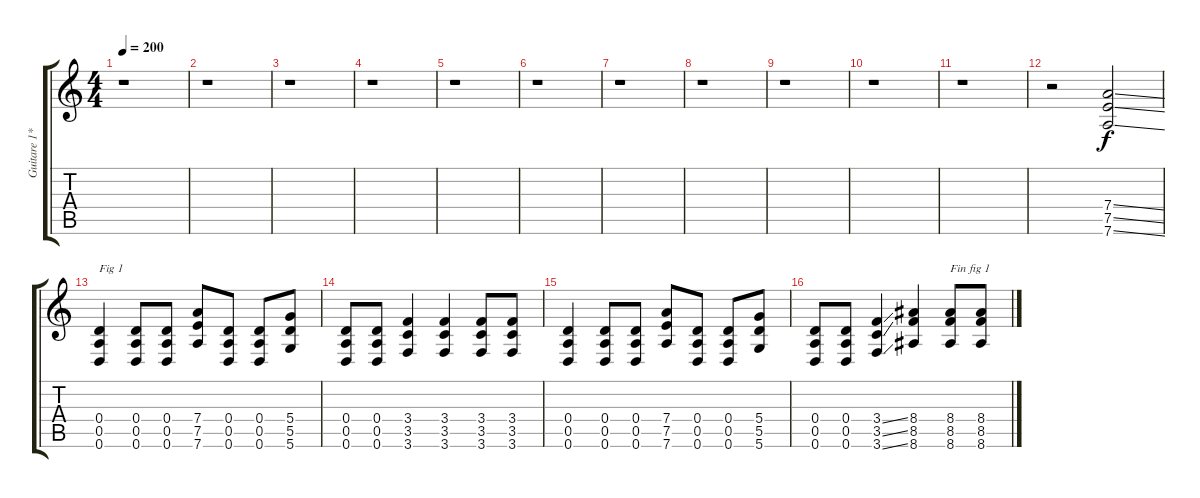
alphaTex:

\track ("Guitare 1* dropped D" "Guitare 1*") {instrument distortionguitar}
\staff {score tabs}
\tuning (E4 B3 G3 D3 A2 D2) {hide}
\ts (4 4)
\tempo 200
\clef g2
\ks c
r.1{dy f instrument distortionguitar} |
r.1 |
r.1 |
r.1 |
r.1 |
r.1 |
r.1 |
r.1 |
r.1 |
r.1 |
r.1 |
r.2 (7.4{ss} 7.5{ss} 7.6{ss}).2 |
(0.4 0.5 0.6).4{txt "Fig 1"} (0.4 0.5 0.6).8 (0.4 0.5 0.6).8 (7.4 7.5 7.6).8 (0.4 0.5 0.6).8 (0.4 0.5 0.6).8 (5.4 5.5 5.6).8 |
(0.4 0.5 0.6).8 (0.4 0.5 0.6).8 (3.4 3.5 3.6).4 (3.4 3.5 3.6).4 (3.4 3.5 3.6).8 (3.4 3.5 3.6).8 |
(0.4 0.5 0.6).4 (0.4 0.5 0.6).8 (0.4 0.5 0.6).8 (7.4 7.5 7.6).8 (0.4 0.5 0.6).8 (0.4 0.5 0.6).8 (5.4 5.5 5.6).8 |
(0.4 0.5 0.6).8 (0.4 0.5 0.6).8 (3.4{ss} 3.5{ss} 3.6{ss}).4 (8.4 8.5 8.6).4 (8.4 8.5 8.6).8{txt "Fin fig 1"} (8.4 8.5 8.6).8
